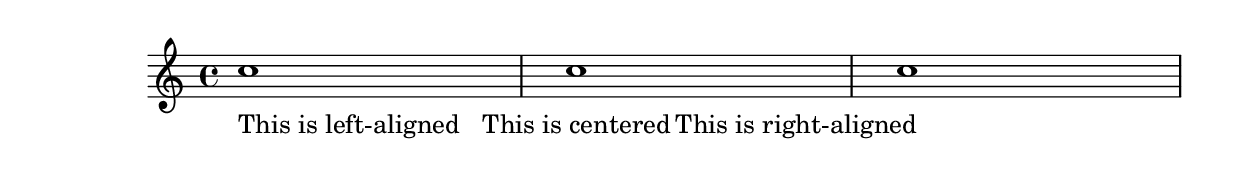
%% Do not edit this file; it is auto-generated from LSR http://lsr.dsi.unimi.it
%% This file is in the public domain.
\version "2.11.66"

\header {
  lsrtags = "text, vocal-music"

  texidoces = "
La alineación horizontal de la letra se puede ajustar sobreescribiendo
la propiedad @code{self-alignment-X} del objeto @code{LyricText}.
@code{#-1} es izquierda, @code{#0} es centrado y @code{#1} es derecha;
sin embargo, puede usar también @code{#LEFT}, @code{#CENTER} y
@code{#RIGHT}.

"
  doctitlees = "Alineación de la letra"

  texidoc = "
Horizontal alignment for lyrics cam be set by overriding the
@code{self-alignment-X} property of the @code{LyricText} object.
@code{#-1} is left, @code{#0} is center and @code{#1} is right;
however, you can use @code{#LEFT}, @code{#CENTER} and @code{#RIGHT} as
well. 

"
  doctitle = "Lyrics alignment"
} % begin verbatim

\layout { ragged-right = ##f }
\relative c'' {
  c1
  c1
  c1
}
\addlyrics {
  \once \override LyricText #'self-alignment-X = #LEFT
  "This is left-aligned"
  \once \override LyricText #'self-alignment-X = #CENTER
  "This is centered" 
  \once \override LyricText #'self-alignment-X = #1
  "This is right-aligned"
}
